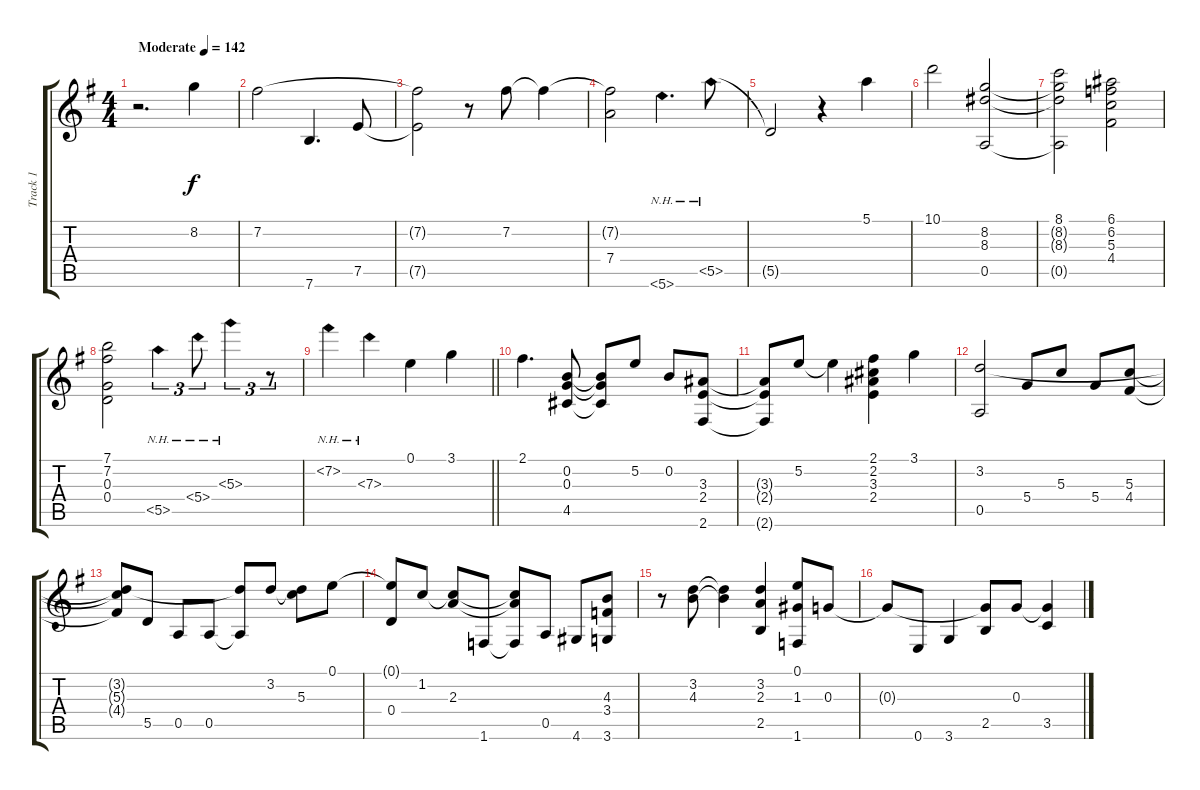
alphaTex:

\track ("Track 1" "Track 1") {instrument electricguitarjazz}
\staff {score tabs}
\tuning (E4 B3 G3 D3 A2 E2) {hide}
\ts (4 4)
\tempo (142 "Moderate")
\clef g2
\ks g
r.2{d dy f instrument electricguitarjazz} 8.2.4 |
7.2.2 7.6.4{d} 7.5.8 |
(7.2{t} 7.5{t}).2 r.8 7.2.8 7.2{t}.4 |
(7.2{t} 7.4).2 5.6{nh}.4{d} 5.5{nh}.8 |
5.5{t}.2 r.4 5.1.4 |
10.1.2 (8.2 8.3 0.5).2 |
(8.1 8.2{t} 8.3{t} 0.5{t}).2 (6.1 6.2 5.3 4.4).2 |
(7.1 7.2 0.3 0.4).2 5.5{nh}.4{tu (3 2)} 5.4{nh}.8{tu (3 2)} 5.3{nh}.4{tu (3 2)} r.8{tu (3 2)} |
\barLineRight lightlight
7.2{nh}.4 7.3{nh}.4 0.1.4 3.1.4 |
2.1.4{d} (0.2 0.3 4.5).8 (0.2{t} 0.3{t} 4.5{t}).8 5.2.8 0.2.8 (3.3 2.4 2.6).8 |
(3.3{t} 2.4{t} 2.6{t}).8 5.2.8 5.2{t}.4 (2.1 2.2 3.3 2.4).4 3.1.4 |
(3.2 0.5).2 5.4.8 5.3.8 5.4.8 (5.3 4.4).8 |
(3.2{t} 5.3{t} 4.4{t}).8 5.5.8 0.5.8 0.5.8 (3.2{t} 0.5{t}).8 3.2.8 (3.2{t} 5.3).8 0.1.8 |
(0.1{t} 0.4).8 1.2.8 (1.2{t} 2.3).8 1.6.8 (1.2{t} 2.3{t} 1.6{t}).8 0.5.8 4.6.8 (4.3 3.4 3.6).8 |
r.8 (3.2 4.3).8 (3.2{t} 4.3{t}).4 (3.2 2.3 2.5).4 (0.1 1.3 1.6).8 0.3.8 |
0.3{t}.8 0.6.8 3.6.4 (0.3{t} 2.5).8 0.3.8 (0.3{t} 3.5).4
